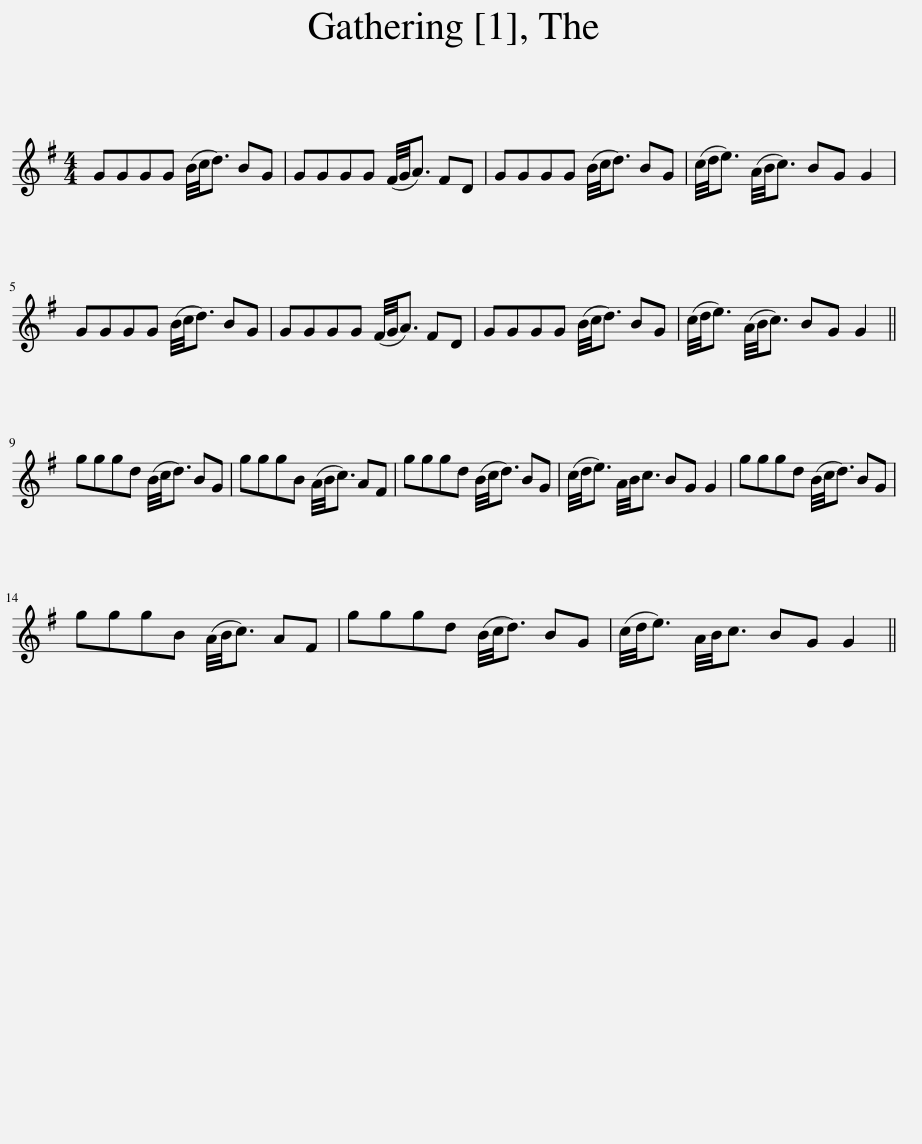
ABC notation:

X:1
L:1/8
M:4/4
I:linebreak $
K:G
V:1 treble
V:1
 GGGG (B/4c/4d3/2) BG | GGGG (F/4G/4A3/2) FD | GGGG (B/4c/4d3/2) BG | (c/4d/4e3/2) (A/4B/4c3/2) BG G2 |$ GGGG (B/4c/4d3/2) BG | %5
 GGGG (F/4G/4A3/2) FD | GGGG (B/4c/4d3/2) BG | (c/4d/4e3/2) (A/4B/4c3/2) BG G2 ||$ gggd (B/4c/4d3/2) BG | gggB (A/4B/4c3/2) AF | %10
 gggd (B/4c/4d3/2) BG | (c/4d/4e3/2) A/4B/4c3/2 BG G2 | gggd (B/4c/4d3/2) BG |$ gggB (A/4B/4c3/2) AF | gggd (B/4c/4d3/2) BG | %15
 (c/4d/4e3/2) A/4B/4c3/2 BG G2 || %16
